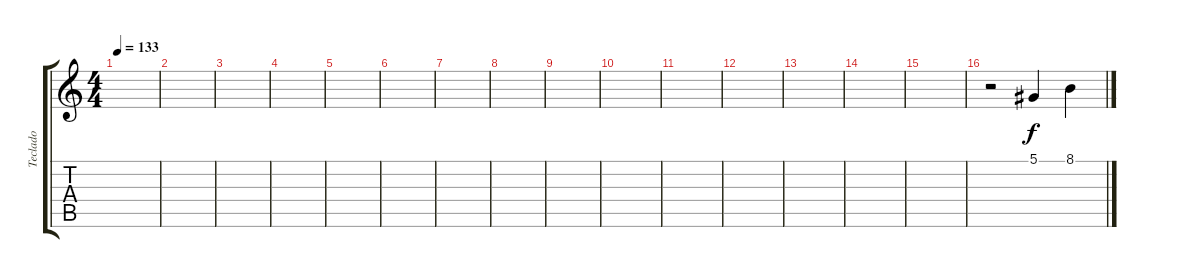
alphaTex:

\track ("Teclado" "Teclado") {instrument stringensemble2}
\staff {score tabs}
\tuning (Eb4 Bb3 Gb3 Db3 Ab2 Eb2) {hide}
\ts (4 4)
\tempo 133
\clef g2
\ks c
|
|
|
|
|
|
|
|
|
|
|
|
|
|
|
r.2 5.1.4 8.1.4
